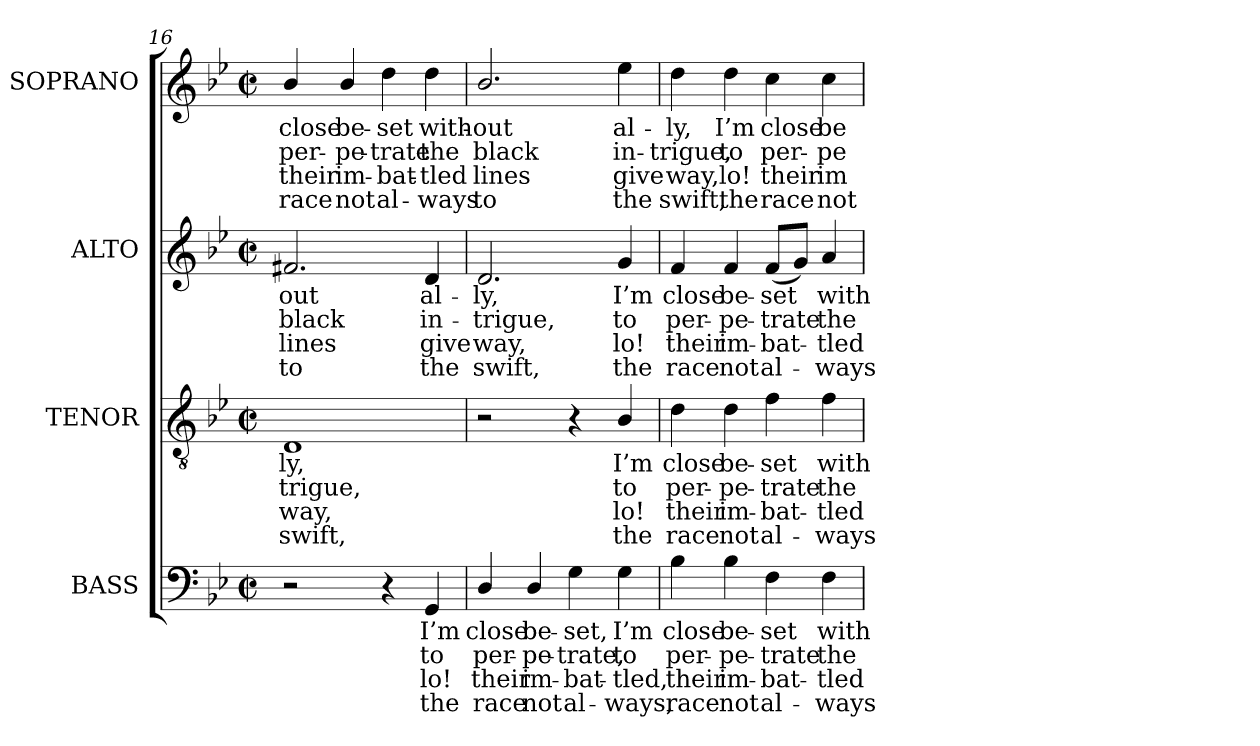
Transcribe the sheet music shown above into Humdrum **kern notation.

**kern	**text	**text	**text	**text	**kern	**text	**text	**text	**text	**kern	**text	**text	**text	**text	**kern	**text	**text	**text	**text
*part4	*part4	*part4	*part4	*part4	*part3	*part3	*part3	*part3	*part3	*part2	*part2	*part2	*part2	*part2	*part1	*part1	*part1	*part1	*part1
*staff4	*staff4	*staff4	*staff4	*staff4	*staff3	*staff3	*staff3	*staff3	*staff3	*staff2	*staff2	*staff2	*staff2	*staff2	*staff1	*staff1	*staff1	*staff1	*staff1
*I"BASS	*	*	*	*	*I"TENOR	*	*	*	*	*I"ALTO	*	*	*	*	*I"SOPRANO	*	*	*	*
*I'B.	*	*	*	*	*I'T.	*	*	*	*	*I'A.	*	*	*	*	*I'S.	*	*	*	*
!!LO:PB:g=z
*clefF4	*	*	*	*	*clefGv2	*	*	*	*	*clefG2	*	*	*	*	*clefG2	*	*	*	*
*	*	*	*	*	*ITrd7c12	*	*	*	*	*	*	*	*	*	*	*	*	*	*
*k[b-e-]	*	*	*	*	*k[b-e-]	*	*	*	*	*k[b-e-]	*	*	*	*	*k[b-e-]	*	*	*	*
*g:	*	*	*	*	*g:	*	*	*	*	*g:	*	*	*	*	*g:	*	*	*	*
*M2/2	*	*	*	*	*M2/2	*	*	*	*	*M2/2	*	*	*	*	*M2/2	*	*	*	*
*met(c|)	*	*	*	*	*met(c|)	*	*	*	*	*met(c|)	*	*	*	*	*met(c|)	*	*	*	*
=16	=16	=16	=16	=16	=16	=16	=16	=16	=16	=16	=16	=16	=16	=16	=16	=16	=16	=16	=16
!	!	!	!	!	!	!LO:LY:b:color=#000000	!LO:LY:b:color=#000000	!LO:LY:b:color=#000000	!LO:LY:b:color=#000000	!	!	!	!	!	!	!	!	!	!
!	!	!	!	!	!	!	!	!	!	!	!LO:LY:b:color=#000000	!LO:LY:b:color=#000000	!LO:LY:b:color=#000000	!LO:LY:b:color=#000000	!	!	!	!	!
!	!	!	!	!	!	!	!	!	!	!	!	!	!	!	!	!LO:LY:b:color=#000000	!LO:LY:b:color=#000000	!LO:LY:b:color=#000000	!LO:LY:b:color=#000000
2r	.	.	.	.	1DDi	-ly,	-trigue,	way,	swift,	2.f#Xi/	-out	black	lines	to	4b-i/	close	per-	their	race
!	!	!	!	!	!	!	!	!	!	!	!	!	!	!	!	!LO:LY:b:color=#000000	!LO:LY:b:color=#000000	!LO:LY:b:color=#000000	!LO:LY:b:color=#000000
.	.	.	.	.	.	.	.	.	.	.	.	.	.	.	4b-i/	be-	-pe-	im-	-not
!	!	!	!	!	!	!	!	!	!	!	!	!	!	!	!	!LO:LY:b:color=#000000	!LO:LY:b:color=#000000	!LO:LY:b:color=#000000	!LO:LY:b:color=#000000
4r	.	.	.	.	.	.	.	.	.	.	.	.	.	.	4ddi\	-set	-trate	bat-	-al-
!	!LO:LY:b:color=#000000	!LO:LY:b:color=#000000	!LO:LY:b:color=#000000	!LO:LY:b:color=#000000	!	!	!	!	!	!	!	!	!	!	!	!	!	!	!
!	!	!	!	!	!	!	!	!	!	!	!LO:LY:b:color=#000000	!LO:LY:b:color=#000000	!LO:LY:b:color=#000000	!LO:LY:b:color=#000000	!	!	!	!	!
!	!	!	!	!	!	!	!	!	!	!	!	!	!	!	!	!LO:LY:b:color=#000000	!LO:LY:b:color=#000000	!LO:LY:b:color=#000000	!LO:LY:b:color=#000000
4GGi/	I’m	to	lo!	the	.	.	.	.	.	4di/	al-	in-	give	the	4ddi\	with-	the	-tled	ways
=17	=17	=17	=17	=17	=17	=17	=17	=17	=17	=17	=17	=17	=17	=17	=17	=17	=17	=17	=17
!	!LO:LY:b:color=#000000	!LO:LY:b:color=#000000	!LO:LY:b:color=#000000	!LO:LY:b:color=#000000	!	!	!	!	!	!	!	!	!	!	!	!	!	!	!
!	!	!	!	!	!	!	!	!	!	!	!LO:LY:b:color=#000000	!LO:LY:b:color=#000000	!LO:LY:b:color=#000000	!LO:LY:b:color=#000000	!	!	!	!	!
!	!	!	!	!	!	!	!	!	!	!	!	!	!	!	!	!LO:LY:b:color=#000000	!LO:LY:b:color=#000000	!LO:LY:b:color=#000000	!LO:LY:b:color=#000000
4Di/	close	per-	their	race	2r	.	.	.	.	2.di/	-ly,	-trigue,	way,	swift,	2.b-i/	-out	black	lines	to
!	!LO:LY:b:color=#000000	!LO:LY:b:color=#000000	!LO:LY:b:color=#000000	!LO:LY:b:color=#000000	!	!	!	!	!	!	!	!	!	!	!	!	!	!	!
4Di/	be-	-pe-	im-	-not	.	.	.	.	.	.	.	.	.	.	.	.	.	.	.
!	!LO:LY:b:color=#000000	!LO:LY:b:color=#000000	!LO:LY:b:color=#000000	!LO:LY:b:color=#000000	!	!	!	!	!	!	!	!	!	!	!	!	!	!	!
4Gi\	-set,	-trate,	bat-	-al-	4r	.	.	.	.	.	.	.	.	.	.	.	.	.	.
!	!LO:LY:b:color=#000000	!LO:LY:b:color=#000000	!LO:LY:b:color=#000000	!LO:LY:b:color=#000000	!	!	!	!	!	!	!	!	!	!	!	!	!	!	!
!	!	!	!	!	!	!LO:LY:b:color=#000000	!LO:LY:b:color=#000000	!LO:LY:b:color=#000000	!LO:LY:b:color=#000000	!	!	!	!	!	!	!	!	!	!
!	!	!	!	!	!	!	!	!	!	!	!LO:LY:b:color=#000000	!LO:LY:b:color=#000000	!LO:LY:b:color=#000000	!LO:LY:b:color=#000000	!	!	!	!	!
!	!	!	!	!	!	!	!	!	!	!	!	!	!	!	!	!LO:LY:b:color=#000000	!LO:LY:b:color=#000000	!LO:LY:b:color=#000000	!LO:LY:b:color=#000000
4Gi\	I’m	to	-tled,	ways,	4BB-i/	I’m	to	lo!	the	4gi/	I’m	to	lo!	the	4ee-i\	al-	in-	give	the
=18	=18	=18	=18	=18	=18	=18	=18	=18	=18	=18	=18	=18	=18	=18	=18	=18	=18	=18	=18
!	!LO:LY:b:color=#000000	!LO:LY:b:color=#000000	!LO:LY:b:color=#000000	!LO:LY:b:color=#000000	!	!	!	!	!	!	!	!	!	!	!	!	!	!	!
!	!	!	!	!	!	!LO:LY:b:color=#000000	!LO:LY:b:color=#000000	!LO:LY:b:color=#000000	!LO:LY:b:color=#000000	!	!	!	!	!	!	!	!	!	!
!	!	!	!	!	!	!	!	!	!	!	!LO:LY:b:color=#000000	!LO:LY:b:color=#000000	!LO:LY:b:color=#000000	!LO:LY:b:color=#000000	!	!	!	!	!
!	!	!	!	!	!	!	!	!	!	!	!	!	!	!	!	!LO:LY:b:color=#000000	!LO:LY:b:color=#000000	!LO:LY:b:color=#000000	!LO:LY:b:color=#000000
4B-i\	close	per-	their	race	4Di\	close	per-	their	race	4fi/	close	per-	their	race	4ddi\	-ly,	-trigue,	way,	swift,
!	!LO:LY:b:color=#000000	!LO:LY:b:color=#000000	!LO:LY:b:color=#000000	!LO:LY:b:color=#000000	!	!	!	!	!	!	!	!	!	!	!	!	!	!	!
!	!	!	!	!	!	!LO:LY:b:color=#000000	!LO:LY:b:color=#000000	!LO:LY:b:color=#000000	!LO:LY:b:color=#000000	!	!	!	!	!	!	!	!	!	!
!	!	!	!	!	!	!	!	!	!	!	!LO:LY:b:color=#000000	!LO:LY:b:color=#000000	!LO:LY:b:color=#000000	!LO:LY:b:color=#000000	!	!	!	!	!
!	!	!	!	!	!	!	!	!	!	!	!	!	!	!	!	!LO:LY:b:color=#000000	!LO:LY:b:color=#000000	!LO:LY:b:color=#000000	!LO:LY:b:color=#000000
4B-i\	be-	-pe-	im-	-not	4Di\	be-	-pe-	im-	-not	4fi/	be-	-pe-	im-	-not	4ddi\	I’m	to	lo!	the
!	!LO:LY:b:color=#000000	!LO:LY:b:color=#000000	!LO:LY:b:color=#000000	!LO:LY:b:color=#000000	!	!	!	!	!	!	!	!	!	!	!	!	!	!	!
!	!	!	!	!	!	!LO:LY:b:color=#000000	!LO:LY:b:color=#000000	!LO:LY:b:color=#000000	!LO:LY:b:color=#000000	!	!	!	!	!	!	!	!	!	!
!	!	!	!	!	!	!	!	!	!	!	!LO:LY:b:color=#000000	!LO:LY:b:color=#000000	!LO:LY:b:color=#000000	!LO:LY:b:color=#000000	!	!	!	!	!
!	!	!	!	!	!	!	!	!	!	!	!	!	!	!	!	!LO:LY:b:color=#000000	!LO:LY:b:color=#000000	!LO:LY:b:color=#000000	!LO:LY:b:color=#000000
4Fi\	-set	-trate	bat-	-al-	4Fi\	-set	-trate	bat-	-al-	(8fi/L	-set	-trate	bat-	-al-	4cci\	close	per-	their	race
.	.	.	.	.	.	.	.	.	.	8gi/J)	.	.	.	.	.	.	.	.	.
!	!LO:LY:b:color=#000000	!LO:LY:b:color=#000000	!LO:LY:b:color=#000000	!LO:LY:b:color=#000000	!	!	!	!	!	!	!	!	!	!	!	!	!	!	!
!	!	!	!	!	!	!LO:LY:b:color=#000000	!LO:LY:b:color=#000000	!LO:LY:b:color=#000000	!LO:LY:b:color=#000000	!	!	!	!	!	!	!	!	!	!
!	!	!	!	!	!	!	!	!	!	!	!LO:LY:b:color=#000000	!LO:LY:b:color=#000000	!LO:LY:b:color=#000000	!LO:LY:b:color=#000000	!	!	!	!	!
!	!	!	!	!	!	!	!	!	!	!	!	!	!	!	!	!LO:LY:b:color=#000000	!LO:LY:b:color=#000000	!LO:LY:b:color=#000000	!LO:LY:b:color=#000000
4Fi\	with-	the	-tled	ways	4Fi\	with-	the	-tled	ways	4ai/	with-	the	-tled	ways	4cci\	be-	-pe-	im-	-not
=	=	=	=	=	=	=	=	=	=	=	=	=	=	=	=	=	=	=	=
*-	*-	*-	*-	*-	*-	*-	*-	*-	*-	*-	*-	*-	*-	*-	*-	*-	*-	*-	*-
